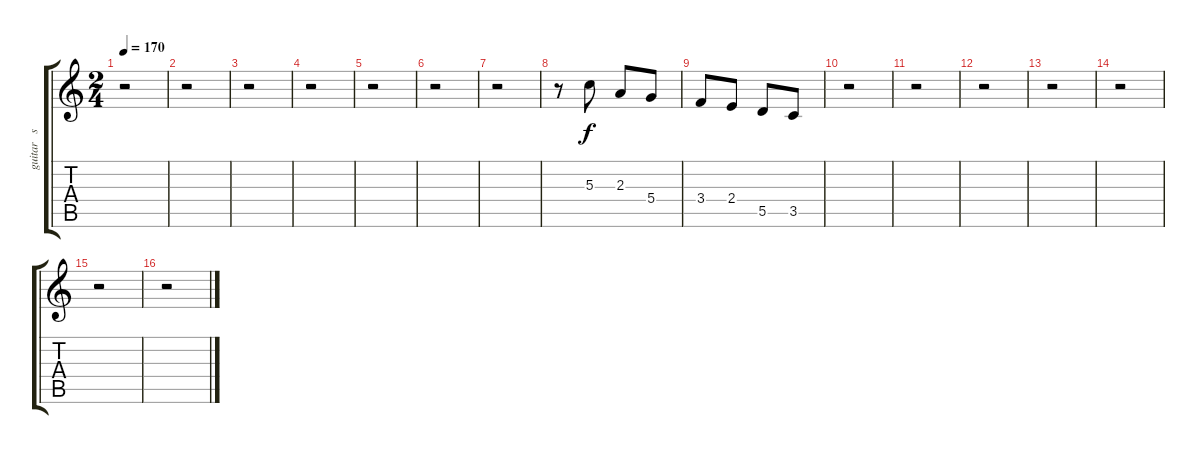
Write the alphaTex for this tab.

\track ("guitar   solo    one" "guitar   s") {instrument overdrivenguitar}
\staff {score tabs}
\tuning (E4 B3 G3 D3 A2 E2) {hide}
\ts (2 4)
\tempo 170
\clef g2
\ks c
r.2{dy f} |
r.2 |
r.2 |
r.2 |
r.2 |
r.2 |
r.2 |
r.8 5.3.8 2.3.8 5.4.8 |
3.4.8 2.4.8 5.5.8 3.5.8 |
r.2 |
r.2 |
r.2 |
r.2 |
r.2 |
r.2 |
r.2
